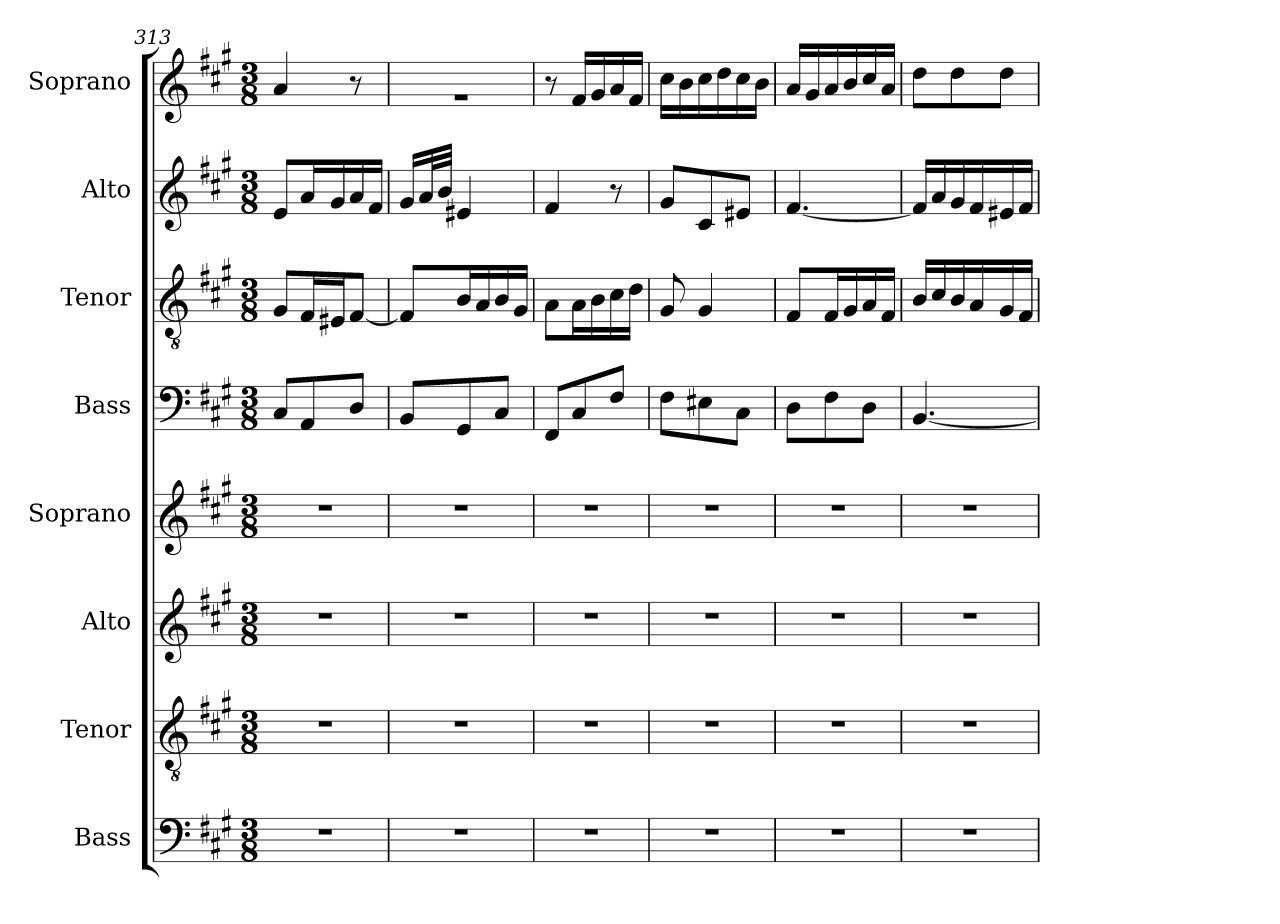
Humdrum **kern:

**kern	**kern	**kern	**kern	**kern	**kern	**kern	**kern
*part8	*part7	*part6	*part5	*part4	*part3	*part2	*part1
*staff8	*staff7	*staff6	*staff5	*staff4	*staff3	*staff2	*staff1
*I"Bass	*I"Tenor	*I"Alto	*I"Soprano	*I"Bass	*I"Tenor	*I"Alto	*I"Soprano
*clefF4	*clefGv2	*clefG2	*clefG2	*clefF4	*clefGv2	*clefG2	*clefG2
*k[f#c#g#]	*k[f#c#g#]	*k[f#c#g#]	*k[f#c#g#]	*k[f#c#g#]	*k[f#c#g#]	*k[f#c#g#]	*k[f#c#g#]
*A:	*A:	*A:	*A:	*A:	*A:	*A:	*A:
*M3/8	*M3/8	*M3/8	*M3/8	*M3/8	*M3/8	*M3/8	*M3/8
=313	=313	=313	=313	=313	=313	=313	=313
4.r	4.r	4.r	4.r	8C#/L	8G#/L	8e/L	4a/
.	.	.	.	8AA/	16F#/L	16a/L	.
.	.	.	.	.	16E#X/J	16g#/	.
.	.	.	.	8D/J	[<8F#/J	16a/	8r
.	.	.	.	.	.	16f#/JJ	.
=314	=314	=314	=314	=314	=314	=314	=314
!	!	!	!	!	!	!	!LO:N:vis=1
4.r	4.r	4.r	4.r	8BB/L	8F#/L]	16g#/LL	4.ra
.	.	.	.	.	.	32a/L	.
.	.	.	.	.	.	32b/JJJ	.
.	.	.	.	8GG#/	16B/L	4e#X/	.
.	.	.	.	.	16A/	.	.
.	.	.	.	8C#/J	16B/	.	.
.	.	.	.	.	16G#/JJ	.	.
=315	=315	=315	=315	=315	=315	=315	=315
4.r	4.r	4.r	4.r	8FF#/L	8A\L	4f#/	8r
.	.	.	.	8C#/	16A\L	.	16f#/LL
.	.	.	.	.	16B\	.	16g#/
.	.	.	.	8F#/J	16c#\	8r	16a/
.	.	.	.	.	16d\JJ	.	16f#/JJ
=316	=316	=316	=316	=316	=316	=316	=316
4.r	4.r	4.r	4.r	8F#\L	8G#/	8g#/L	16cc#\LL
.	.	.	.	.	.	.	16b\
.	.	.	.	8E#X\	4G#/	8c#/	16cc#\
.	.	.	.	.	.	.	16dd\
.	.	.	.	8C#\J	.	8e#X/J	16cc#\
.	.	.	.	.	.	.	16b\JJ
=317	=317	=317	=317	=317	=317	=317	=317
4.r	4.r	4.r	4.r	8D\L	8F#/L	[<4.f#/	16a/LL
.	.	.	.	.	.	.	16g#/
.	.	.	.	8F#\	16F#/L	.	16a/
.	.	.	.	.	16G#/	.	16b/
.	.	.	.	8D\J	16A/	.	16cc#/
.	.	.	.	.	16F#/JJ	.	16a/JJ
=318	=318	=318	=318	=318	=318	=318	=318
4.r	4.r	4.r	4.r	[<4.BB/	16B/LL	16f#/LL]	8dd\L
.	.	.	.	.	16c#/	16a/	.
.	.	.	.	.	16B/	16g#/	8dd\
.	.	.	.	.	16A/	16f#/	.
.	.	.	.	.	16G#/	16e#X/	8dd\J
.	.	.	.	.	16F#/JJ	16f#/JJ	.
=	=	=	=	=	=	=	=
*-	*-	*-	*-	*-	*-	*-	*-
